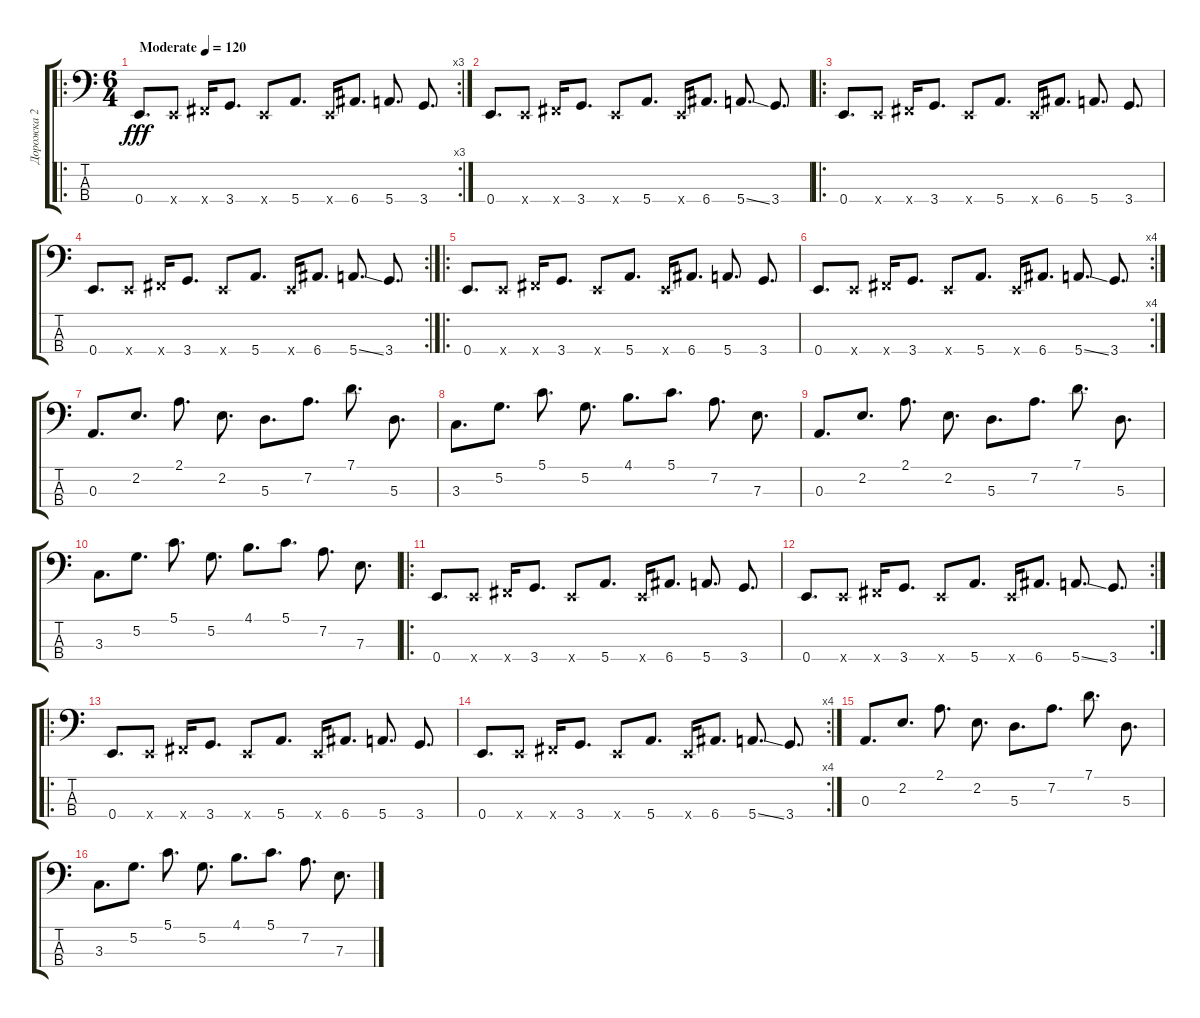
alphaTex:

\track ("Дорожка 2" "Дорожка 2") {instrument electricbasspick}
\staff {score tabs}
\tuning (G2 D2 A1 E1) {hide}
\ro
\rc 3
\ts (6 4)
\tempo (120 "Moderate")
\clef f4
\ks c
0.4.8{d dy fff instrument electricbasspick} 0.4{x}.8 2.4{x}.16 3.4.8{d} 0.4{x}.8 5.4.8{d} 0.4{x}.16 6.4.8{d} 5.4.8{d} 3.4.8{d} |
0.4.8{d} 0.4{x}.8 2.4{x}.16 3.4.8{d} 0.4{x}.8 5.4.8{d} 0.4{x}.16 6.4.8{d} 5.4{ss}.8{d} 3.4.8{d} |
\ro
0.4.8{d} 0.4{x}.8 2.4{x}.16 3.4.8{d} 0.4{x}.8 5.4.8{d} 0.4{x}.16 6.4.8{d} 5.4.8{d} 3.4.8{d} |
\rc 2
0.4.8{d} 0.4{x}.8 2.4{x}.16 3.4.8{d} 0.4{x}.8 5.4.8{d} 0.4{x}.16 6.4.8{d} 5.4{ss}.8{d} 3.4.8{d} |
\ro
0.4.8{d} 0.4{x}.8 2.4{x}.16 3.4.8{d} 0.4{x}.8 5.4.8{d} 0.4{x}.16 6.4.8{d} 5.4.8{d} 3.4.8{d} |
\rc 4
0.4.8{d} 0.4{x}.8 2.4{x}.16 3.4.8{d} 0.4{x}.8 5.4.8{d} 0.4{x}.16 6.4.8{d} 5.4{ss}.8{d} 3.4.8{d} |
0.3.8{d} 2.2.8{d} 2.1.8{d} 2.2.8{d} 5.3.8{d} 7.2.8{d} 7.1.8{d} 5.3.8{d} |
3.3.8{d} 5.2.8{d} 5.1.8{d} 5.2.8{d} 4.1.8{d} 5.1.8{d} 7.2.8{d} 7.3.8{d} |
0.3.8{d} 2.2.8{d} 2.1.8{d} 2.2.8{d} 5.3.8{d} 7.2.8{d} 7.1.8{d} 5.3.8{d} |
3.3.8{d} 5.2.8{d} 5.1.8{d} 5.2.8{d} 4.1.8{d} 5.1.8{d} 7.2.8{d} 7.3.8{d} |
\ro
0.4.8{d} 0.4{x}.8 2.4{x}.16 3.4.8{d} 0.4{x}.8 5.4.8{d} 0.4{x}.16 6.4.8{d} 5.4.8{d} 3.4.8{d} |
\rc 2
0.4.8{d} 0.4{x}.8 2.4{x}.16 3.4.8{d} 0.4{x}.8 5.4.8{d} 0.4{x}.16 6.4.8{d} 5.4{ss}.8{d} 3.4.8{d} |
\ro
0.4.8{d} 0.4{x}.8 2.4{x}.16 3.4.8{d} 0.4{x}.8 5.4.8{d} 0.4{x}.16 6.4.8{d} 5.4.8{d} 3.4.8{d} |
\rc 4
0.4.8{d} 0.4{x}.8 2.4{x}.16 3.4.8{d} 0.4{x}.8 5.4.8{d} 0.4{x}.16 6.4.8{d} 5.4{ss}.8{d} 3.4.8{d} |
0.3.8{d} 2.2.8{d} 2.1.8{d} 2.2.8{d} 5.3.8{d} 7.2.8{d} 7.1.8{d} 5.3.8{d} |
3.3.8{d} 5.2.8{d} 5.1.8{d} 5.2.8{d} 4.1.8{d} 5.1.8{d} 7.2.8{d} 7.3.8{d}
